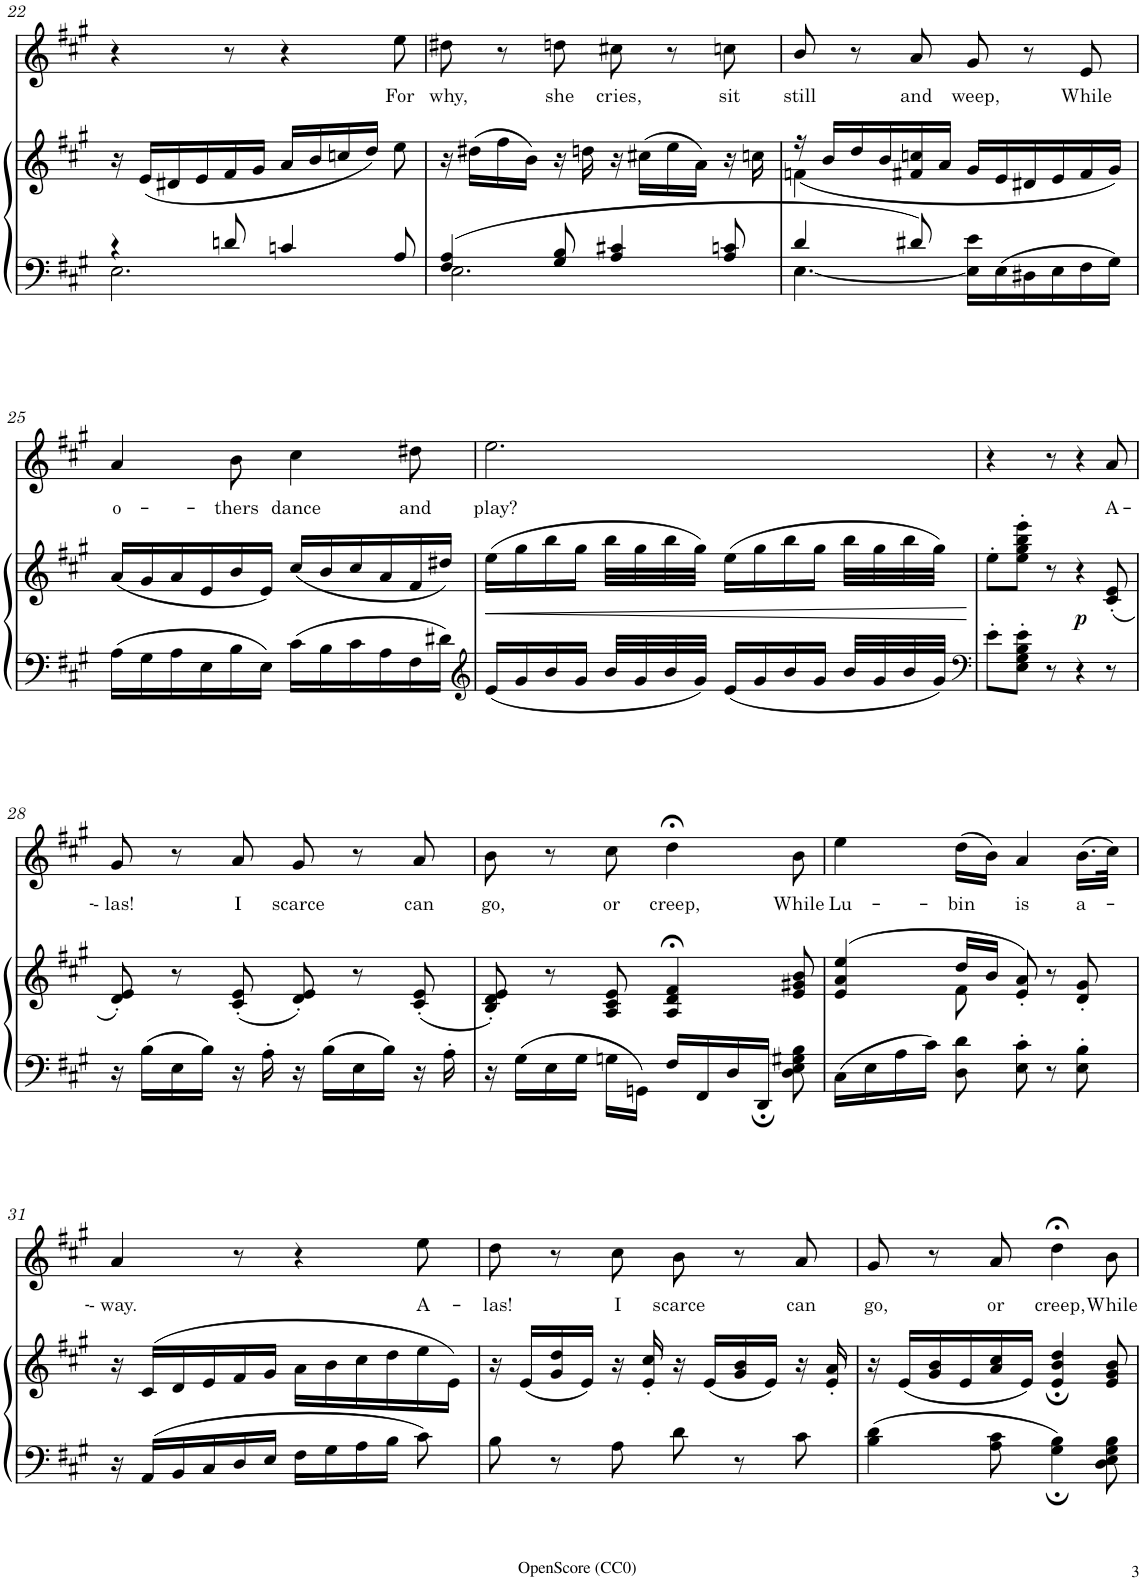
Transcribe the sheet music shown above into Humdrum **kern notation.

**kern	**kern	**dynam	**kern	**text
*part2	*part2	*part2	*part1	*part1
*staff3	*staff2	*staff2/3	*staff1	*staff1
*I"Piano	*	*	*I"Voice	*
*I'Pno	*	*	*	*
!!LO:PB:g=z
*clefF4	*clefG2	*	*clefG2	*
*k[f#c#g#]	*k[f#c#g#]	*	*k[f#c#g#]	*
*M6/8	*M6/8	*	*M6/8	*
=22	=22	=22	=22	=22
*^	*	*	*	*
4r	2.E\	16r	.	4r	.
.	.	(16e/LL	.	.	.
.	.	16d#X/	.	.	.
.	.	16e/	.	.	.
8dn/	.	16f#/	.	8r	.
.	.	16g#/JJ	.	.	.
4cn/	.	16a/LL	.	4r	.
.	.	16b/	.	.	.
.	.	16ccn/	.	.	.
.	.	16dd/JJ)	.	.	.
!	!	!	!	!	!LO:LY:b
8A/	.	8ee\	.	8ee\	For
=23	=23	=23	=23	=23	=23
!	!	!	!	!	!LO:LY:b
4F#/ 4A/	2.E\	16r	.	8dd#X\	why,
.	.	(16dd#X\LL	.	.	.
.	.	16ff#\	.	8r	.
.	.	16b\JJ)	.	.	.
!	!	!	!	!	!LO:LY:b
8G#/ 8B/	.	16r	.	8ddn\	she
.	.	16ddn\	.	.	.
!	!	!	!	!	!LO:LY:b
4A/ 4c#X/	.	16r	.	8cc#X\	cries,
.	.	(16cc#X\LL	.	.	.
.	.	16ee\	.	8r	.
.	.	16a\JJ)	.	.	.
!	!	!	!	!	!LO:LY:b
8A/ 8cn/	.	16r	.	8ccn\	sit
.	.	16ccn\	.	.	.
=24	=24	=24	=24	=24	=24
*	*	*^	*	*	*
!	!	!	!	!	!	!LO:LY:b
4d/	[4.E\	16r	(4fn\	.	8b/	still
.	.	16b/LL	.	.	.	.
.	.	16dd/	.	.	8r	.
.	.	16b/	.	.	.	.
!	!	!	!	!	!	!LO:LY:b
8d#X/	.	16f#X/ 16ccn/	2ryy	.	8a/	and
.	.	16a/JJ	.	.	.	.
!	!	!	!	!	!	!LO:LY:b
16E\] 16e\LL	4.ryy	16g#/LL	.	.	8g#/	weep,
16E\	.	16e/	.	.	.	.
16D#X\	.	16d#X/	.	.	8r	.
16E\	.	16e/	.	.	.	.
!	!	!	!	!	!	!LO:LY:b
16F#\	.	16f#/	.	.	8e/	While
16G#\JJ	.	(16g#/JJ	.	.	.	.
*v	*v	*	*	*	*	*
*	*v	*v	*	*	*
!!LO:LB:g=z
=25	=25	=25	=25	=25
!	!	!	!	!LO:LY:b
16A\LL	(16a/LL	.	4a/	o-
16G#\	16g#/	.	.	.
16A\	16a/	.	.	.
16E\	16e/	.	.	.
!	!	!	!	!LO:LY:b
16B\	16b/	.	8b\	-thers
16E\JJ	16e/JJ)	.	.	.
!	!	!	!	!LO:LY:b
16c#\LL	(16cc#/LL	.	4cc#\	dance
16B\	16b/	.	.	.
16c#\	16cc#/	.	.	.
16A\	16a/	.	.	.
!	!	!	!	!LO:LY:b
16F#\	16f#/	.	8dd#X\	and
16d#X\JJ	16dd#X/JJ)	.	.	.
=26	=26	=26	=26	=26
*clefG2	*	*	*	*
!	!	!LO:HP:b	!	!LO:LY:b
16e/LL	(16ee\LL	<	2.ee\	play?
16g#/	16gg#\	.	.	.
16b/	16bb\	.	.	.
16g#/JJ	16gg#\JJ	.	.	.
32b/LLL	32bb\LLL	.	.	.
32g#/	32gg#\	.	.	.
32b/	32bb\	.	.	.
32g#/JJJ	32gg#\JJJ)	.	.	.
16e/LL	(16ee\LL	.	.	.
16g#/	16gg#\	.	.	.
16b/	16bb\	.	.	.
16g#/JJ	16gg#\JJ	.	.	.
32b/LLL	32bb\LLL	.	.	.
32g#/	32gg#\	.	.	.
32b/	32bb\	.	.	.
32g#/JJJ	32gg#\JJJ)	.	.	.
.	.	[	.	.
=27	=27	=27	=27	=27
*clefF4	*	*	*	*
8e'\L	8ee'\L	.	4r	.
8E\' 8G#\' 8B\' 8e\'J	8ee\' 8gg#\' 8bb\' 8eee\'J	.	.	.
8r	8r	.	8r	.
!	!	!LO:DY:b	!	!
4r	4r	p	4r	.
!	!	!	!	!LO:LY:b
8r	(8c#/' 8e/'	.	8a/	A-
!!LO:LB:g=z
=28	=28	=28	=28	=28
!	!	!	!	!LO:LY:b
16r	8d/' 8e/')	.	8g#/	-- las!
16B\LL	.	.	.	.
16E\	8r	.	8r	.
16B\JJ)	.	.	.	.
!	!	!	!	!LO:LY:b
16r	(8c#/' 8e/'	.	8a/	I
16A'\	.	.	.	.
!	!	!	!	!LO:LY:b
16r	8d/' 8e/')	.	8g#/	scarce
16B\LL	.	.	.	.
16E\	8r	.	8r	.
16B\JJ	.	.	.	.
!	!	!	!	!LO:LY:b
16r	(8c#/' 8e/'	.	8a/	can
16A'\	.	.	.	.
=29	=29	=29	=29	=29
!	!	!	!	!LO:LY:b
16r	8B/' 8d/' 8e/')	.	8b\	go,
16G#\LL	.	.	.	.
16E\	8r	.	8r	.
16G#\JJ	.	.	.	.
!	!	!	!	!LO:LY:b
16Gn\LL	8A/ 8c#/ 8e/	.	8cc#\	or
16GGn\JJ	.	.	.	.
!	!	!	!	!LO:LY:b
16F#/LL	4A/;< 4d/;< 4f#/;<	.	4dd;<\	creep,
16FF#/	.	.	.	.
16D/	.	.	.	.
16DD;/JJ	.	.	.	.
!	!	!	!	!LO:LY:b
8D\ 8E\ 8G#X\ 8B\	8e/ 8g#X/ 8b/	.	8b\	While
=30	=30	=30	=30	=30
*	*^	*	*	*
!	!	!	!	!	!LO:LY:b
16C#\LL	(4e/ 4a/ 4ee/	4ryy	.	4ee\	Lu-
16E\	.	.	.	.	.
16A\	.	.	.	.	.
16c#\JJ	.	.	.	.	.
!	!	!	!	!	!LO:LY:b
8D\ 8d\	16dd/LL	8f#\	.	(16dd\LL	-bin
.	16b/JJ	.	.	16b\JJ)	.
!	!	!	!	!	!LO:LY:b
8E\' 8c#\'	8e/' 8a/')	4.ryy	.	4a/	is
8r	8r	.	.	.	.
!	!	!	!	!	!LO:LY:b
8E\' 8B\'	8d/' 8g#/'	.	.	(16.b\LL	a-
.	.	.	.	32cc#\JJk)	.
*	*v	*v	*	*	*
!!LO:LB:g=z
=31	=31	=31	=31	=31
!	!	!	!	!LO:LY:b
16r	16r	.	4a/	-- way.
16AA/LL	(16c#/LL	.	.	.
16BB/	16d/	.	.	.
16C#/	16e/	.	.	.
16D/	16f#/	.	8r	.
16E/JJ	16g#/JJ	.	.	.
16F#\LL	16a\LL	.	4r	.
16G#\	16b\	.	.	.
16A\	16cc#\	.	.	.
16B\JJ	16dd\	.	.	.
!	!	!	!	!LO:LY:b
8c#\	16ee\	.	8ee\	A-
.	16e\JJ)	.	.	.
=32	=32	=32	=32	=32
!	!	!	!	!LO:LY:b
8B\	16r	.	8dd\	-las!
.	(16e/LL	.	.	.
8r	16g#/ 16dd/	.	8r	.
.	16e/JJ)	.	.	.
!	!	!	!	!LO:LY:b
8A\	16r	.	8cc#\	I
.	16e/' 16cc#/'	.	.	.
!	!	!	!	!LO:LY:b
8d\	16r	.	8b\	scarce
.	(16e/LL	.	.	.
8r	16g#/ 16b/	.	8r	.
.	16e/JJ)	.	.	.
!	!	!	!	!LO:LY:b
8c#\	16r	.	8a/	can
.	16e/' 16a/'	.	.	.
=33	=33	=33	=33	=33
!	!	!	!	!LO:LY:b
4B\ 4d\	16r	.	8g#/	go,
.	(16e/LL	.	.	.
.	16g#/ 16b/	.	8r	.
.	16e/	.	.	.
!	!	!	!	!LO:LY:b
8A\ 8c#\	16a/ 16cc#/	.	8a/	or
.	16e/JJ)	.	.	.
!	!	!	!	!LO:LY:b
4G#\; 4B\;	4e/; 4b/; 4dd/;	.	4dd;<\	creep,
!	!	!	!	!LO:LY:b
8D\ 8E\ 8G#\ 8B\	8e/ 8g#/ 8b/	.	8b\	While
=	=	=	=	=
*-	*-	*-	*-	*-
